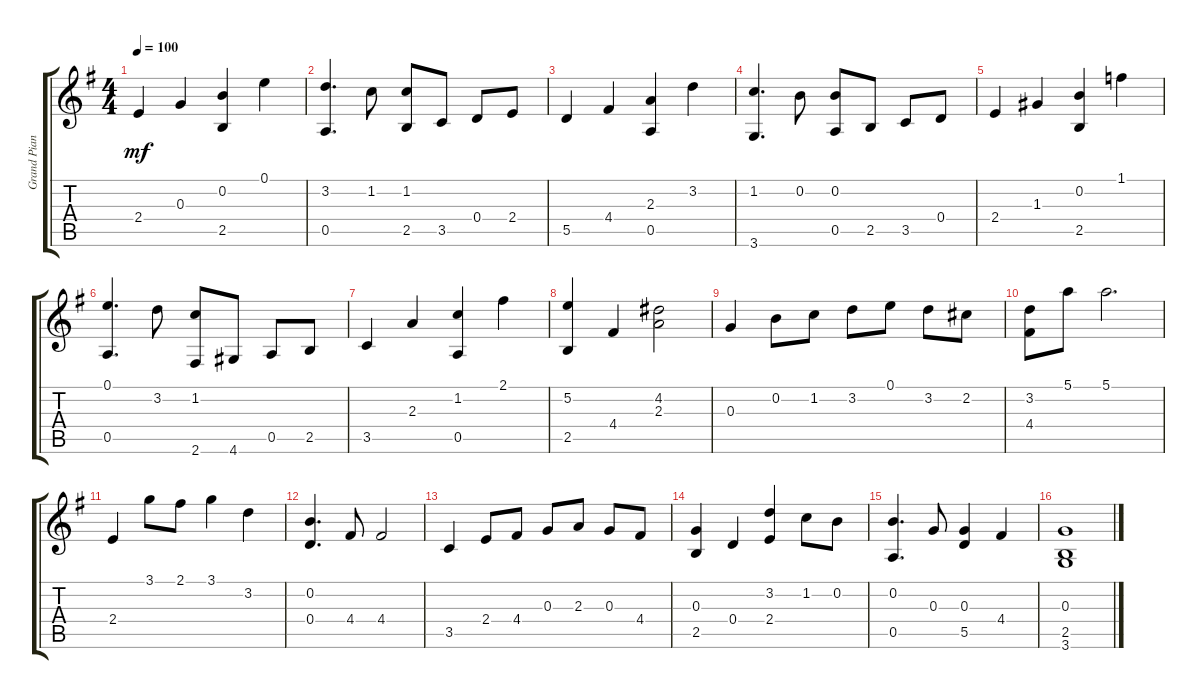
\track ("Grand Piano" "Grand Pian") {instrument acousticguitarsteel}
\staff {score tabs}
\tuning (E4 B3 G3 D3 A2 E2) {hide}
\ts (4 4)
\tempo 100
\clef g2
\ks g
2.4.4{dy mf} 0.3.4 (0.2 2.5).4 0.1.4 |
(3.2 0.5).4{d} 1.2.8 (1.2 2.5).8 3.5.8 0.4.8 2.4.8 |
5.5.4 4.4.4 (2.3 0.5).4 3.2.4 |
(1.2 3.6).4{d} 0.2.8 (0.2 0.5).8 2.5.8 3.5.8 0.4.8 |
2.4.4 1.3.4 (0.2 2.5).4 1.1.4 |
(0.1 0.5).4{d} 3.2.8 (1.2 2.6).8 4.6.8 0.5.8 2.5.8 |
3.5.4 2.3.4 (1.2 0.5).4 2.1.4 |
(5.2 2.5).4 4.4.4 (4.2 2.3).2 |
0.3.4 0.2.8 1.2.8 3.2.8 0.1.8 3.2.8 2.2.8 |
(3.2 4.4).8 5.1.8 5.1.2{d} |
2.4.4 3.1.8 2.1.8 3.1.4 3.2.4 |
(0.2 0.4).4{d} 4.4.8 4.4.2 |
3.5.4 2.4.8 4.4.8 0.3.8 2.3.8 0.3.8 4.4.8 |
(0.3 2.5).4 0.4.4 (3.2 2.4).4 1.2.8 0.2.8 |
(0.2 0.5).4{d} 0.3.8 (0.3 5.5).4 4.4.4 |
(0.3 2.5 3.6).1
